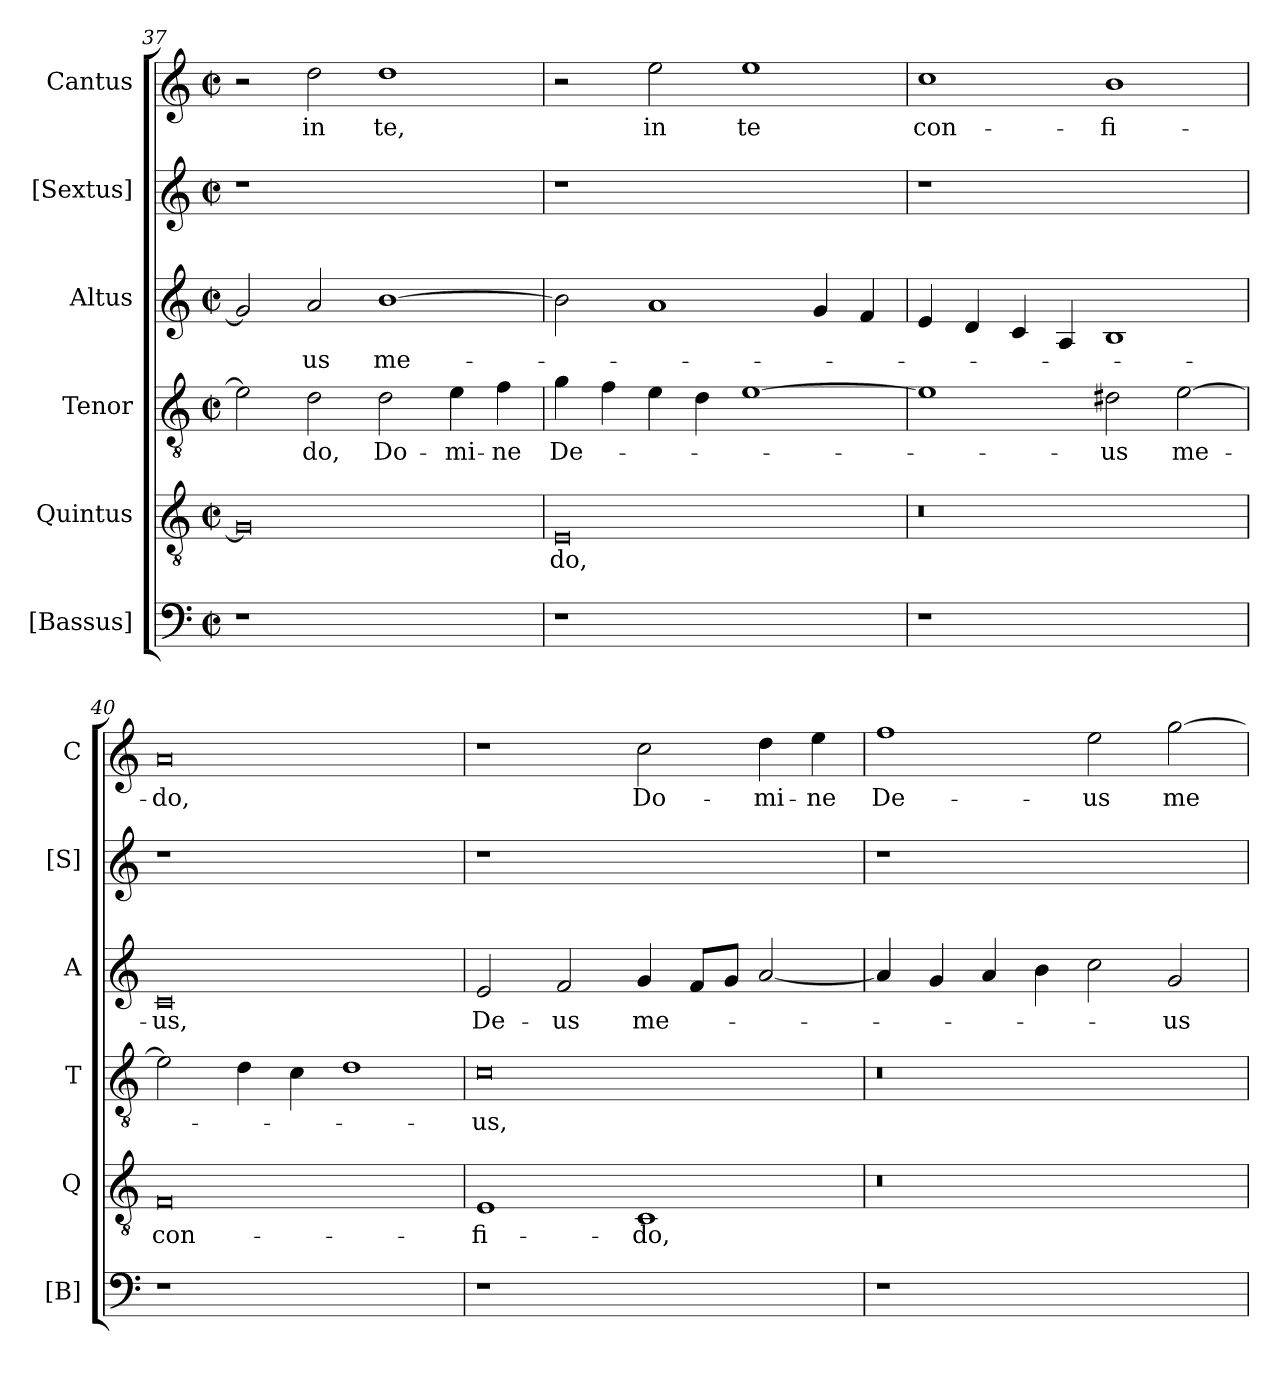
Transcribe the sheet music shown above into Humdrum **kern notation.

**kern	**kern	**text	**kern	**text	**kern	**text	**kern	**kern	**text
*part6	*part5	*part5	*part4	*part4	*part3	*part3	*part2	*part1	*part1
*staff6	*staff5	*staff5	*staff4	*staff4	*staff3	*staff3	*staff2	*staff1	*staff1
*I"[Bassus]	*I"Quintus	*	*I"Tenor	*	*I"Altus	*	*I"[Sextus]	*I"Cantus	*
*I'[B]	*I'Q	*	*I'T	*	*I'A	*	*I'[S]	*I'C	*
*clefF4	*clefGv2	*	*clefGv2	*	*clefG2	*	*clefG2	*clefG2	*
*k[]	*k[]	*	*k[]	*	*k[]	*	*k[]	*k[]	*
*C:	*C:	*	*C:	*	*C:	*	*C:	*C:	*
*M2/2	*M2/2	*	*M2/2	*	*M2/2	*	*M2/2	*M2/2	*
*met(c|)	*met(c|)	*	*met(c|)	*	*met(c|)	*	*met(c|)	*met(c|)	*
=37	=37	=37	=37	=37	=37	=37	=37	=37	=37
1r	0G/]	.	2e\]	.	2g/]	.	1r	2r	.
.	.	.	2d\	-do,	2a/	-us	.	2dd\	in
1ryy	.	.	2d\	Do-	[1b\	me-	1ryy	1dd\	te,
.	.	.	4e\	-mi-	.	.	.	.	.
.	.	.	4f\	-ne	.	.	.	.	.
=38	=38	=38	=38	=38	=38	=38	=38	=38	=38
1r	0E/	-do,	4g\	De-	2b\]	.	1r	2r	.
.	.	.	4f\	.	.	.	.	.	.
.	.	.	4e\	.	1a/	.	.	2ee\	in
.	.	.	4d\	.	.	.	.	.	.
1ryy	.	.	[1e\	.	.	.	1ryy	1ee\	te
.	.	.	.	.	4g/	.	.	.	.
.	.	.	.	.	4f/	.	.	.	.
=39	=39	=39	=39	=39	=39	=39	=39	=39	=39
!	!LO:N:vis=0	!	!	!	!	!	!	!	!
1r	1r	.	1e\]	.	4e/	.	1r	1cc\	con-
.	.	.	.	.	4d/	.	.	.	.
.	.	.	.	.	4c/	.	.	.	.
.	.	.	.	.	4A/	.	.	.	.
1ryy	1ryy	.	2d#X\	-us	1B/	.	1ryy	1b\	-fi-
.	.	.	[2e\	me-	.	.	.	.	.
=40	=40	=40	=40	=40	=40	=40	=40	=40	=40
1r	0F/	con-	2e\]	.	0c/	-us,	1r	0a/	-do,
.	.	.	4d\	.	.	.	.	.	.
.	.	.	4c\	.	.	.	.	.	.
1ryy	.	.	1d\	.	.	.	1ryy	.	.
=41	=41	=41	=41	=41	=41	=41	=41	=41	=41
1r	1E/	-fi-	0c\	-us,	2e/	De-	1r	1r	.
.	.	.	.	.	2f/	-us	.	.	.
1ryy	1C/	-do,	.	.	4g/	me-	1ryy	2cc\	Do-
.	.	.	.	.	8f/L	.	.	.	.
.	.	.	.	.	8g/J	.	.	.	.
.	.	.	.	.	[2a/	.	.	4dd\	-mi-
.	.	.	.	.	.	.	.	4ee\	-ne
=42	=42	=42	=42	=42	=42	=42	=42	=42	=42
!	!LO:N:vis=0	!	!LO:N:vis=0	!	!	!	!	!	!
1r	1r	.	1r	.	4a/]	.	1r	1ff\	De-
.	.	.	.	.	4g/	.	.	.	.
.	.	.	.	.	4a/	.	.	.	.
.	.	.	.	.	4b\	.	.	.	.
1ryy	1ryy	.	1ryy	.	2cc\	.	1ryy	2ee\	-us
.	.	.	.	.	2g/	-us	.	[2gg\	me-
=	=	=	=	=	=	=	=	=	=
*-	*-	*-	*-	*-	*-	*-	*-	*-	*-
